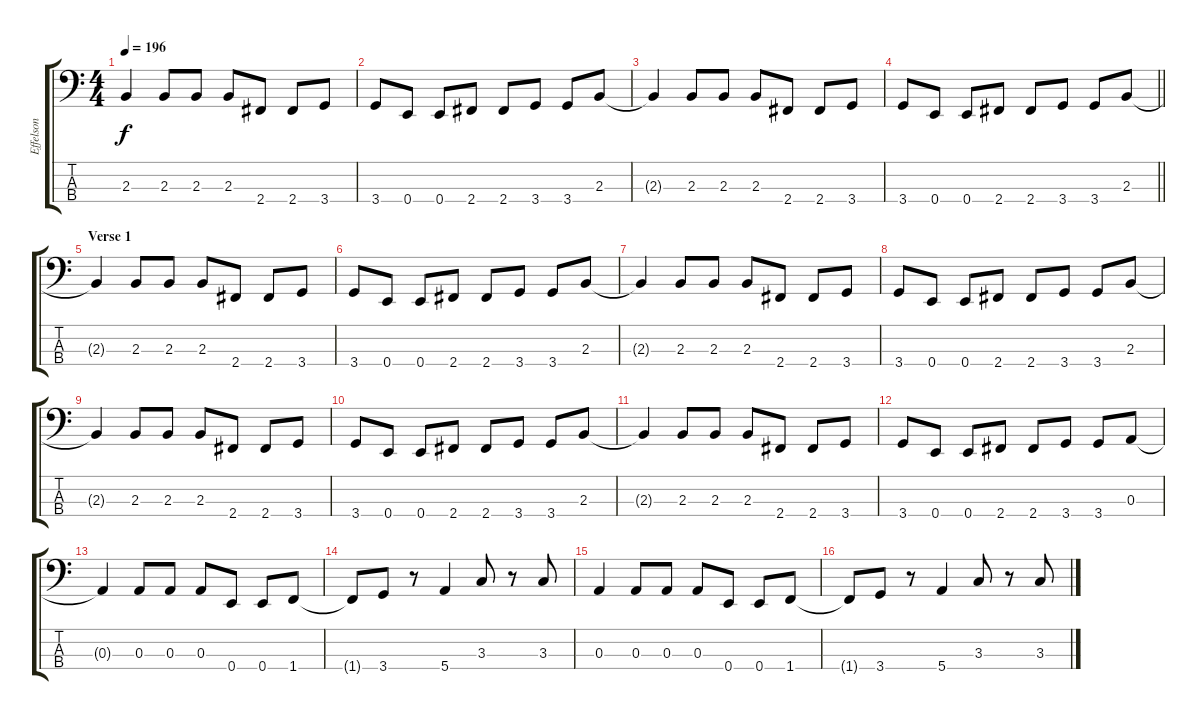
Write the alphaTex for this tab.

\track ("Effelson" "Effelson") {instrument electricbasspick}
\staff {score tabs}
\tuning (G2 D2 A1 E1) {hide}
\ts (4 4)
\tempo 196
\clef f4
\ks c
2.3{t}.4{dy f} 2.3.8 2.3.8 2.3.8 2.4.8 2.4.8 3.4.8 |
3.4.8 0.4.8 0.4.8 2.4.8 2.4.8 3.4.8 3.4.8 2.3.8 |
2.3{t}.4 2.3.8 2.3.8 2.3.8 2.4.8 2.4.8 3.4.8 |
\barLineRight lightlight
3.4.8 0.4.8 0.4.8 2.4.8 2.4.8 3.4.8 3.4.8 2.3.8 |
\section ("" "Verse 1")
2.3{t}.4 2.3.8 2.3.8 2.3.8 2.4.8 2.4.8 3.4.8 |
3.4.8 0.4.8 0.4.8 2.4.8 2.4.8 3.4.8 3.4.8 2.3.8 |
2.3{t}.4 2.3.8 2.3.8 2.3.8 2.4.8 2.4.8 3.4.8 |
3.4.8 0.4.8 0.4.8 2.4.8 2.4.8 3.4.8 3.4.8 2.3.8 |
2.3{t}.4 2.3.8 2.3.8 2.3.8 2.4.8 2.4.8 3.4.8 |
3.4.8 0.4.8 0.4.8 2.4.8 2.4.8 3.4.8 3.4.8 2.3.8 |
2.3{t}.4 2.3.8 2.3.8 2.3.8 2.4.8 2.4.8 3.4.8 |
3.4.8 0.4.8 0.4.8 2.4.8 2.4.8 3.4.8 3.4.8 0.3.8 |
0.3{t}.4 0.3.8 0.3.8 0.3.8 0.4.8 0.4.8 1.4.8 |
1.4{t}.8 3.4.8 r.8 5.4.4 3.3.8 r.8 3.3.8 |
0.3.4 0.3.8 0.3.8 0.3.8 0.4.8 0.4.8 1.4.8 |
1.4{t}.8 3.4.8 r.8 5.4.4 3.3.8 r.8 3.3.8
